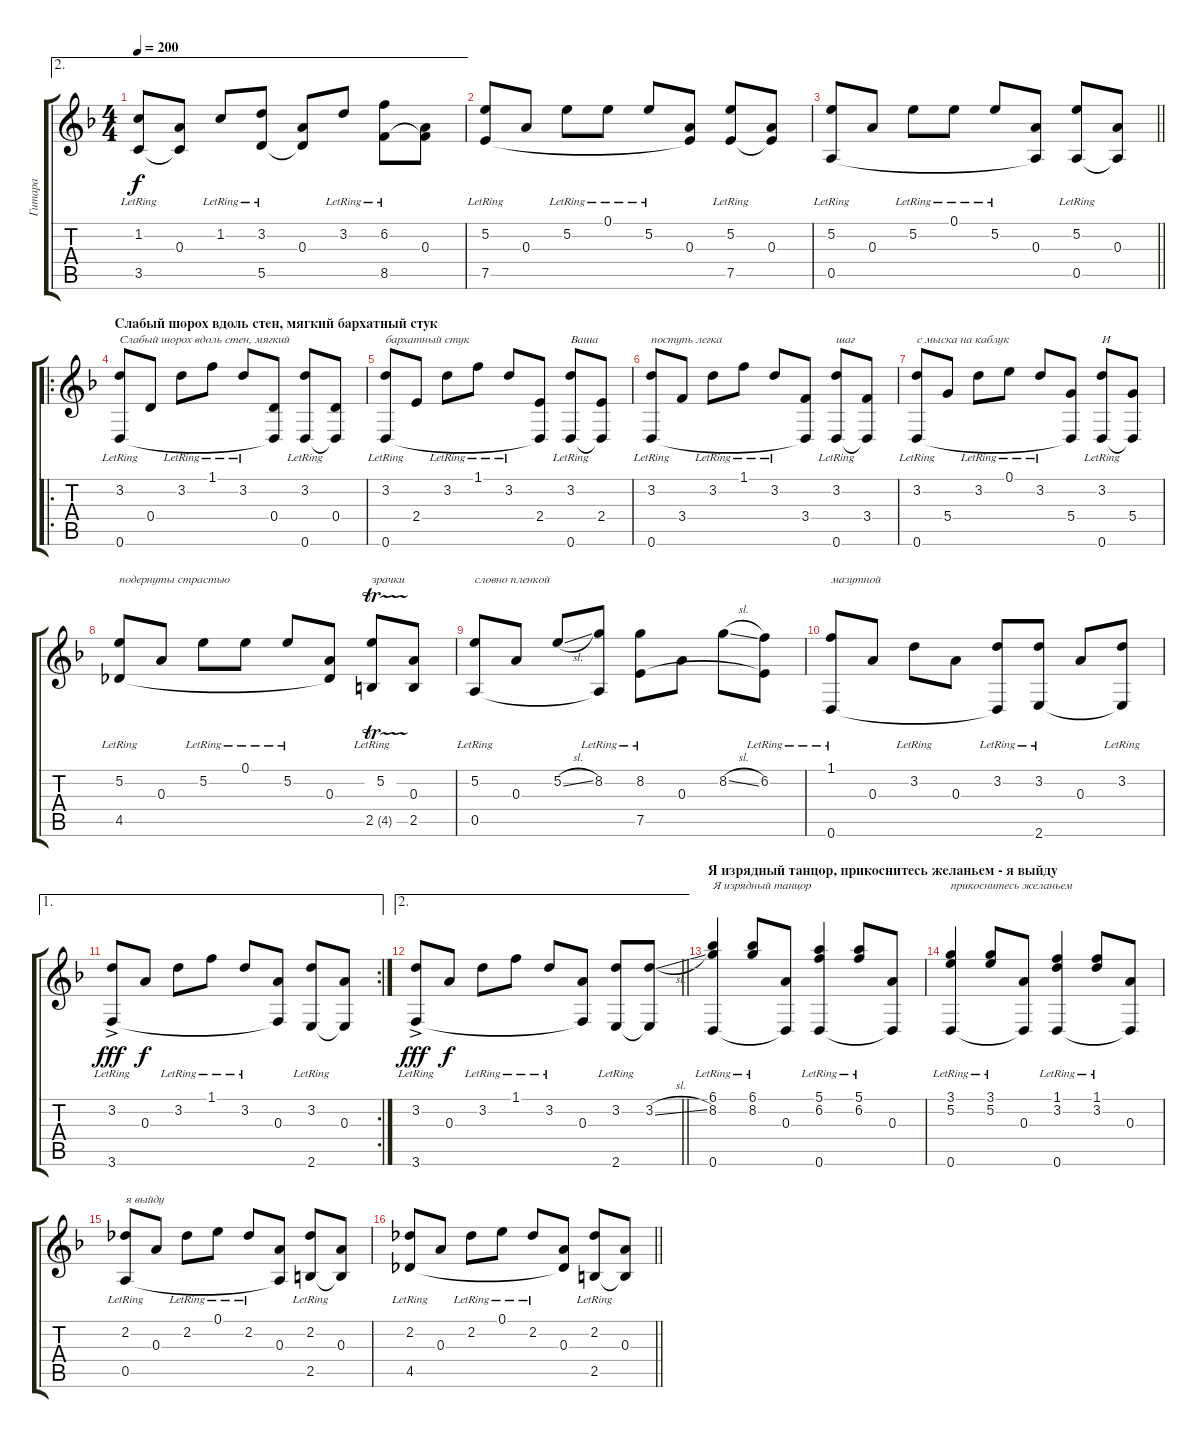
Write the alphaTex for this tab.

\track ("Гитара" "Гитара") {instrument acousticguitarnylon}
\staff {score tabs}
\tuning (E4 B3 A3 D3 A2 D2) {hide}
\ae 2
\ts (4 4)
\tempo 200
\clef g2
\ks f
(1.2{lr} 3.5).8{dy f} (0.3 3.5{t}).8 1.2{lr}.8 (3.2{lr} 5.5).8 (0.3 5.5{t}).8 3.2{lr}.8 (6.2{lr} 8.5).8 (0.3 8.5{t}).8 |
(5.2{lr} 7.5{lr}).8 0.3.8 5.2{lr}.8 0.1{lr}.8 5.2{lr}.8 (0.3 7.5{t}).8 (5.2{lr} 7.5).8 (0.3 7.5{t}).8 |
\barLineRight lightlight
(5.2{lr} 0.5).8 0.3.8 5.2{lr}.8 0.1{lr}.8 5.2{lr}.8 (0.3 0.5{t}).8 (5.2{lr} 0.5).8 (0.3 0.5{t}).8 |
\ro
\section ("" "Слабый шорох вдоль стен, мягкий бархатный стук")
(3.2{lr} 0.6{lr}).8{txt "Слабый шорох вдоль стен, мягкий"} 0.4.8 3.2{lr}.8 1.1{lr}.8 3.2{lr}.8 (0.4 0.6{t}).8 (3.2{lr} 0.6).8 (0.4 0.6{t}).8 |
(3.2{lr} 0.6{lr}).8{txt "бархатный стук"} 2.4.8 3.2{lr}.8 1.1{lr}.8 3.2{lr}.8 (2.4 0.6{t}).8 (3.2{lr} 0.6).8{txt "Ваша"} (2.4 0.6{t}).8 |
(3.2{lr} 0.6{lr}).8{txt "поступь легка"} 3.4.8 3.2{lr}.8 1.1{lr}.8 3.2{lr}.8 (3.4 0.6{t}).8 (3.2{lr} 0.6).8{txt "шаг"} (3.4 0.6{t}).8 |
(3.2{lr} 0.6{lr}).8{txt "с мыска на каблук"} 5.4.8 3.2{lr}.8 0.1{lr}.8 3.2{lr}.8 (5.4 0.6{t}).8 (3.2{lr} 0.6).8{txt "И"} (5.4 0.6{t}).8 |
(5.2{lr} 4.5{lr}).8{txt "подернуты страстью "} 0.3.8 5.2{lr}.8 0.1{lr}.8 5.2{lr}.8 (0.3 4.5{t}).8 (5.2{lr} 2.5{tr (4 16)}).8{txt "зрачки"} (0.3 2.5).8 |
(5.2{lr} 0.5{lr}).8{txt "словно пленкой "} 0.3.8 5.2{sl}.8 (8.2{lr} 0.5{t}).8 (8.2{lr} 7.5).8 0.3.8 8.2{sl}.8 (6.2{lr} 7.5{t}).8 |
(1.1 0.6{lr}).8{txt "мазутной"} 0.3.8 3.2{lr}.8 0.3.8 (3.2{lr} 0.6{t}).8 (3.2{lr} 2.6{lr}).8 0.3.8 (3.2{lr} 2.6{t}).8 |
\ae 1
\rc 2
(3.2{lr} 3.6{ac lr}).8{dy fff} 0.3.8{dy f} 3.2{lr}.8 1.1{lr}.8 3.2{lr}.8 (0.3 3.6{t}).8 (3.2{lr} 2.6).8 (0.3 2.6{t}).8 |
\ae 2
\barLineRight lightlight
(3.2{lr} 3.6{ac lr}).8{dy fff} 0.3.8{dy f} 3.2{lr}.8 1.1{lr}.8 3.2{lr}.8 (0.3 3.6{t}).8 (3.2{lr} 2.6).8 (3.2{sl} 2.6{t}).8 |
\section ("" "Я изрядный танцор, прикоснитесь желаньем - я выйду")
(6.1{lr} 8.2{lr} 0.6{lr}).4{txt "Я изрядный танцор"} (6.1{lr} 8.2{lr}).8 (0.3 0.6{t}).8 (5.1{lr} 6.2{lr} 0.6{lr}).4 (5.1{lr} 6.2{lr}).8 (0.3 0.6{t}).8 |
(3.1{lr} 5.2{lr} 0.6{lr}).4{txt "прикоснитесь желаньем"} (3.1{lr} 5.2{lr}).8 (0.3 0.6{t}).8 (1.1{lr} 3.2{lr} 0.6{lr}).4 (1.1{lr} 3.2{lr}).8 (0.3 0.6{t}).8 |
(2.2{lr} 0.5{lr}).8{txt "я выйду"} 0.3.8 2.2{lr}.8 0.1{lr}.8 2.2{lr}.8 (0.3 0.5{t}).8 (2.2{lr} 2.5).8 (0.3 2.5{t}).8 |
\barLineRight lightlight
(2.2{lr} 4.5{lr}).8 0.3.8 2.2{lr}.8 0.1{lr}.8 2.2{lr}.8 (0.3 4.5{t}).8 (2.2{lr} 2.5).8 (0.3 2.5{t}).8
